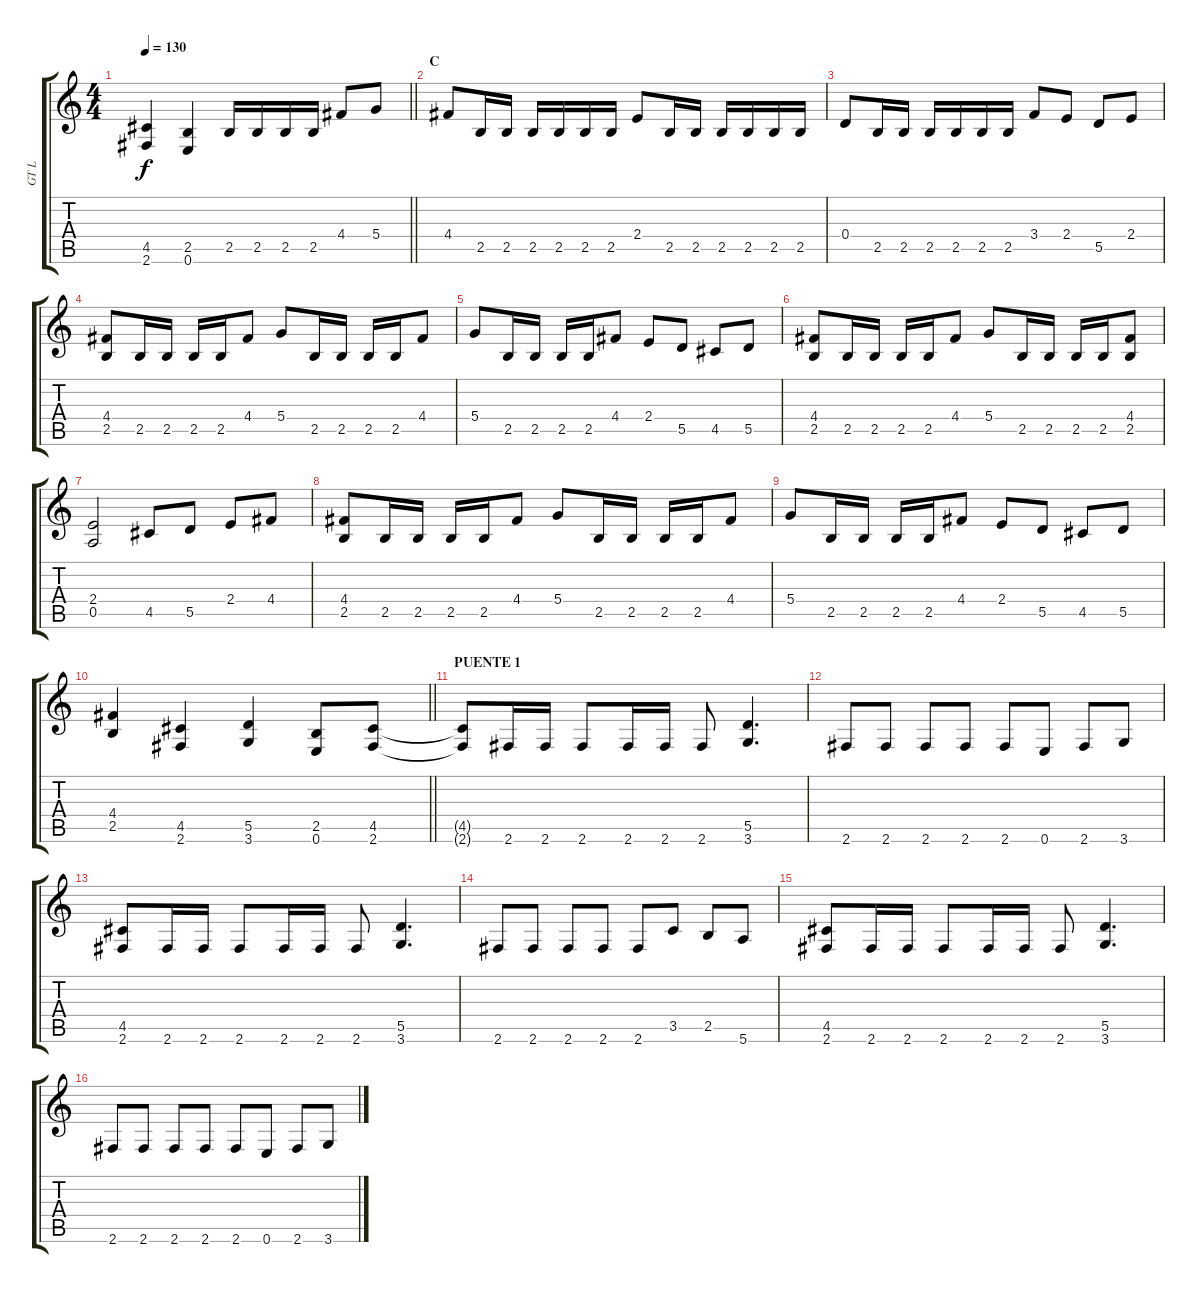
\track ("GT L" "GT L") {instrument distortionguitar}
\staff {score tabs}
\tuning (E4 B3 G3 D3 A2 E2) {hide}
\ts (4 4)
\tempo 130
\clef g2
\barLineRight lightlight
\ks c
(4.5 2.6).4{dy f} (2.5 0.6).4 2.5.16 2.5.16 2.5.16 2.5.16 4.4.8 5.4.8 |
\section ("" "C")
4.4.8 2.5.16 2.5.16 2.5.16 2.5.16 2.5.16 2.5.16 2.4.8 2.5.16 2.5.16 2.5.16 2.5.16 2.5.16 2.5.16 |
0.4.8 2.5.16 2.5.16 2.5.16 2.5.16 2.5.16 2.5.16 3.4.8 2.4.8 5.5.8 2.4.8 |
(4.4 2.5).8 2.5.16 2.5.16 2.5.16 2.5.16 4.4.8 5.4.8 2.5.16 2.5.16 2.5.16 2.5.16 4.4.8 |
5.4.8 2.5.16 2.5.16 2.5.16 2.5.16 4.4.8 2.4.8 5.5.8 4.5.8 5.5.8 |
(4.4 2.5).8 2.5.16 2.5.16 2.5.16 2.5.16 4.4.8 5.4.8 2.5.16 2.5.16 2.5.16 2.5.16 (4.4 2.5).8 |
(2.4 0.5).2 4.5.8 5.5.8 2.4.8 4.4.8 |
(4.4 2.5).8 2.5.16 2.5.16 2.5.16 2.5.16 4.4.8 5.4.8 2.5.16 2.5.16 2.5.16 2.5.16 4.4.8 |
5.4.8 2.5.16 2.5.16 2.5.16 2.5.16 4.4.8 2.4.8 5.5.8 4.5.8 5.5.8 |
\barLineRight lightlight
(4.4 2.5).4 (4.5 2.6).4 (5.5 3.6).4 (2.5 0.6).8 (4.5 2.6).8 |
\section ("" "PUENTE 1")
(4.5{t} 2.6{t}).8 2.6.16 2.6.16 2.6.8 2.6.16 2.6.16 2.6.8 (5.5 3.6).4{d} |
2.6.8 2.6.8 2.6.8 2.6.8 2.6.8 0.6.8 2.6.8 3.6.8 |
(4.5 2.6).8 2.6.16 2.6.16 2.6.8 2.6.16 2.6.16 2.6.8 (5.5 3.6).4{d} |
2.6.8 2.6.8 2.6.8 2.6.8 2.6.8 3.5.8 2.5.8 5.6.8 |
(4.5 2.6).8 2.6.16 2.6.16 2.6.8 2.6.16 2.6.16 2.6.8 (5.5 3.6).4{d} |
2.6.8 2.6.8 2.6.8 2.6.8 2.6.8 0.6.8 2.6.8 3.6.8
